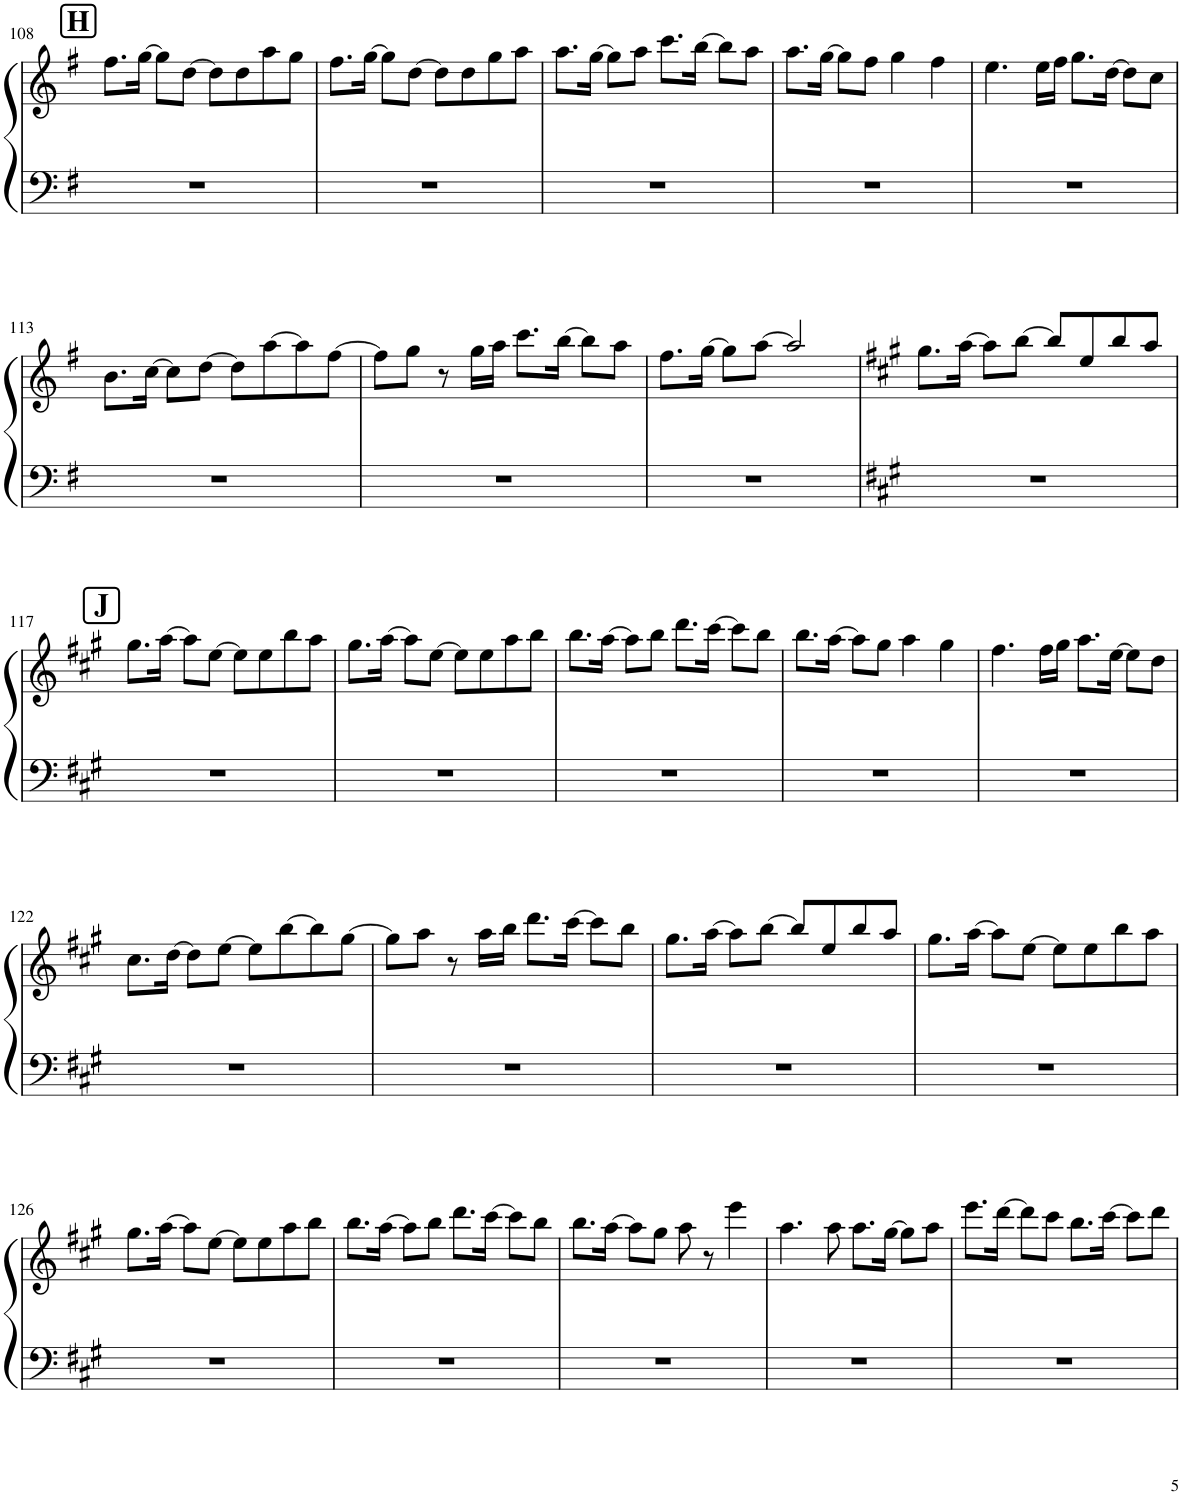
**kern	**kern
*part1	*part1
*staff2	*staff1
*I"Piano	*
*I'Pno.	*
!!LO:PB:g=z
*clefF4	*clefG2
*k[f#]	*k[f#]
*M4/4	*M4/4
!!LO:REH:place=s1:a:B:cj:fs=14:t=H
=108	=108
1r	8.ff#\L
.	[16gg\Jk
.	8gg\L]
.	[8dd\J
.	8dd\L]
.	8dd\
.	8aa\
.	8gg\J
=109	=109
1r	8.ff#\L
.	[16gg\Jk
.	8gg\L]
.	[8dd\J
.	8dd\L]
.	8dd\
.	8gg\
.	8aa\J
=110	=110
1r	8.aa\L
.	[16gg\Jk
.	8gg\L]
.	8aa\J
.	8.ccc\L
.	[16bb\Jk
.	8bb\L]
.	8aa\J
=111	=111
1r	8.aa\L
.	[16gg\Jk
.	8gg\L]
.	8ff#\J
.	4gg\
.	4ff#\
=112	=112
1r	4.ee\
.	16ee\LL
.	16ff#\JJ
.	8.gg\L
.	[16dd\Jk
.	8dd\L]
.	8cc\J
!!LO:LB:g=z
=113	=113
1r	8.b\L
.	[16cc\Jk
.	8cc\L]
.	[8dd\J
.	8dd\L]
.	[8aa\
.	8aa\]
.	[8ff#\J
=114	=114
1r	8ff#\L]
.	8gg\J
.	8r
.	16gg\LL
.	16aa\JJ
.	8.ccc\L
.	[16bb\Jk
.	8bb\L]
.	8aa\J
=115	=115
1r	8.ff#\L
.	[16gg\Jk
.	8gg\L]
.	[8aa\J
.	2aa/]
=116	=116
*k[f#c#g#]	*k[f#c#g#]
1r	8.gg#\L
.	[16aa\Jk
.	8aa\L]
.	[8bb\J
.	8bb/L]
.	8ee/
.	8bb/
.	8aa/J
!!LO:LB:g=z
!!LO:REH:place=s1:a:B:cj:fs=14:t=J
=117	=117
1r	8.gg#\L
.	[16aa\Jk
.	8aa\L]
.	[8ee\J
.	8ee\L]
.	8ee\
.	8bb\
.	8aa\J
=118	=118
1r	8.gg#\L
.	[16aa\Jk
.	8aa\L]
.	[8ee\J
.	8ee\L]
.	8ee\
.	8aa\
.	8bb\J
=119	=119
1r	8.bb\L
.	[16aa\Jk
.	8aa\L]
.	8bb\J
.	8.ddd\L
.	[16ccc#\Jk
.	8ccc#\L]
.	8bb\J
=120	=120
1r	8.bb\L
.	[16aa\Jk
.	8aa\L]
.	8gg#\J
.	4aa\
.	4gg#\
=121	=121
1r	4.ff#\
.	16ff#\LL
.	16gg#\JJ
.	8.aa\L
.	[16ee\Jk
.	8ee\L]
.	8dd\J
!!LO:LB:g=z
=122	=122
1r	8.cc#\L
.	[16dd\Jk
.	8dd\L]
.	[8ee\J
.	8ee\L]
.	[8bb\
.	8bb\]
.	[8gg#\J
=123	=123
1r	8gg#\L]
.	8aa\J
.	8r
.	16aa\LL
.	16bb\JJ
.	8.ddd\L
.	[16ccc#\Jk
.	8ccc#\L]
.	8bb\J
=124	=124
1r	8.gg#\L
.	[16aa\Jk
.	8aa\L]
.	[8bb\J
.	8bb/L]
.	8ee/
.	8bb/
.	8aa/J
=125	=125
1r	8.gg#\L
.	[16aa\Jk
.	8aa\L]
.	[8ee\J
.	8ee\L]
.	8ee\
.	8bb\
.	8aa\J
!!LO:LB:g=z
=126	=126
1r	8.gg#\L
.	[16aa\Jk
.	8aa\L]
.	[8ee\J
.	8ee\L]
.	8ee\
.	8aa\
.	8bb\J
=127	=127
1r	8.bb\L
.	[16aa\Jk
.	8aa\L]
.	8bb\J
.	8.ddd\L
.	[16ccc#\Jk
.	8ccc#\L]
.	8bb\J
=128	=128
1r	8.bb\L
.	[16aa\Jk
.	8aa\L]
.	8gg#\J
.	8aa\
.	8r
.	4eee\
=129	=129
1r	4.aa\
.	8aa\
.	8.aa\L
.	[16gg#\Jk
.	8gg#\L]
.	8aa\J
=130	=130
1r	8.eee\L
.	[16ddd\Jk
.	8ddd\L]
.	8ccc#\J
.	8.bb\L
.	[16ccc#\Jk
.	8ccc#\L]
.	8ddd\J
=	=
*-	*-
